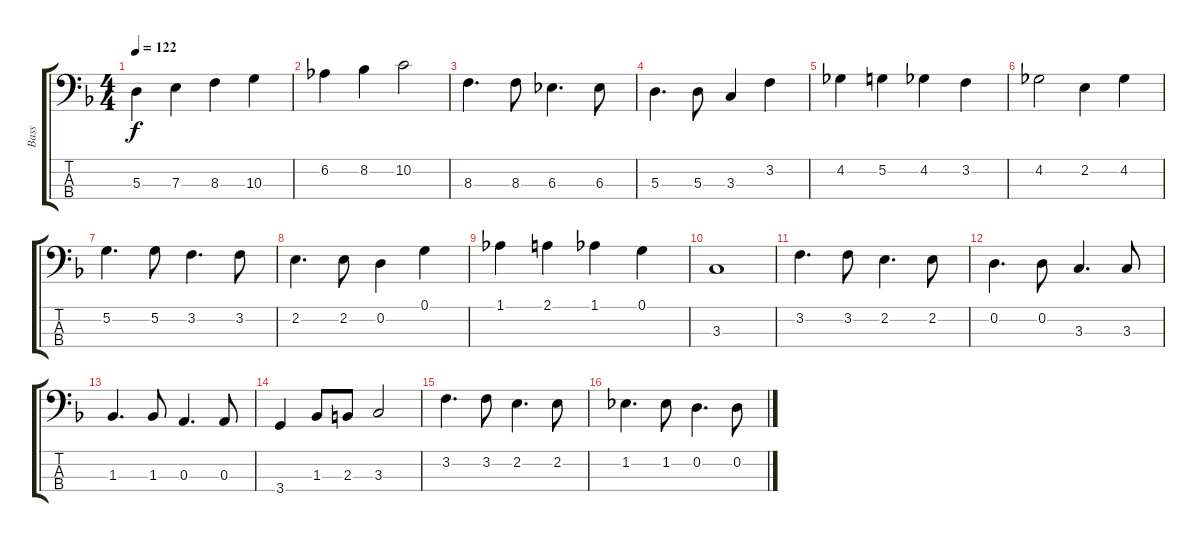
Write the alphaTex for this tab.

\track ("Bass" "Bass") {instrument acousticbass}
\staff {score tabs}
\tuning (G2 D2 A1 E1) {hide}
\ts (4 4)
\tempo 122
\clef f4
\ks f
5.3.4{dy f} 7.3.4 8.3.4 10.3.4 |
6.2.4 8.2.4 10.2.2 |
8.3.4{d} 8.3.8 6.3.4{d} 6.3.8 |
5.3.4{d} 5.3.8 3.3.4 3.2.4 |
4.2.4 5.2.4 4.2.4 3.2.4 |
4.2.2 2.2.4 4.2.4 |
5.2.4{d} 5.2.8 3.2.4{d} 3.2.8 |
2.2.4{d} 2.2.8 0.2.4 0.1.4 |
1.1.4 2.1.4 1.1.4 0.1.4 |
3.3.1 |
3.2.4{d} 3.2.8 2.2.4{d} 2.2.8 |
0.2.4{d} 0.2.8 3.3.4{d} 3.3.8 |
1.3.4{d} 1.3.8 0.3.4{d} 0.3.8 |
3.4.4 1.3.8 2.3.8 3.3.2 |
3.2.4{d} 3.2.8 2.2.4{d} 2.2.8 |
1.2.4{d} 1.2.8 0.2.4{d} 0.2.8
